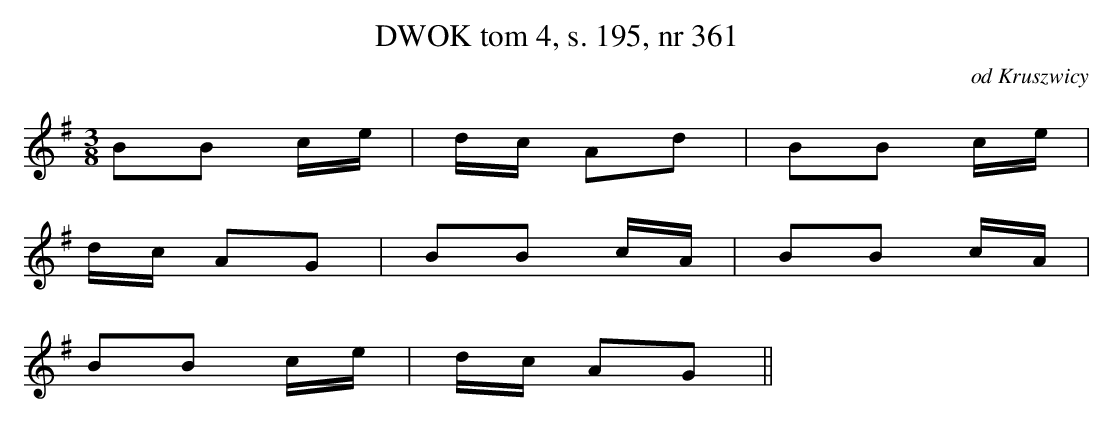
X:1
T: DWOK tom 4, s. 195, nr 361
O: od Kruszwicy
L: 1/16
M: 3/8
K: G
B2B2 ce | dc A2d2 | B2B2 ce  |
dc A2G2 | B2B2 cA | B2B2 cA |
B2B2 ce | dc A2G2 ||
